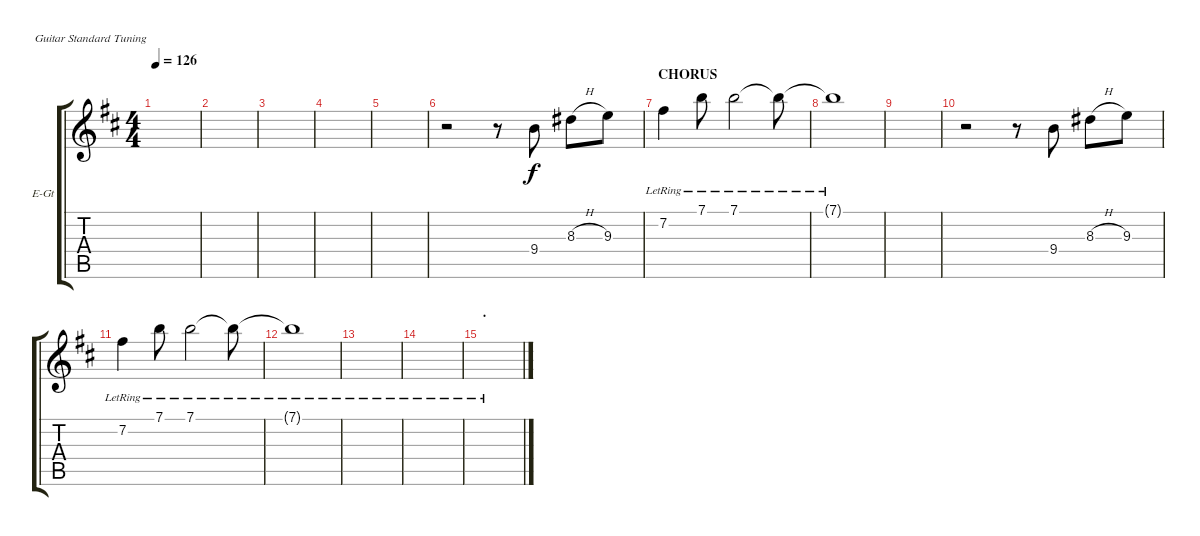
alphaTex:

\defaultSystemsLayout 4
\bracketExtendMode groupsimilarinstruments
\firstSystemTrackNameOrientation horizontal
\otherSystemsTrackNameOrientation horizontal
\track ("Electric Guitar" "E-Gt") {instrument overdrivenguitar}
\staff {score tabs}
\tuning (E4 B3 G3 D3 A2 E2)
\ts (4 4)
\tempo 126
\clef g2
\ks bminor
|
|
|
|
|
r.2 r.8 9.4.8 8.3{h}.8 9.3.8 |
\section ("" "CHORUS")
7.2{lr}.4 7.1{lr}.8 7.1{lr}.2 7.1{lr t}.8 |
7.1{lr t}.1 |
|
r.2 r.8 9.4.8 8.3{h}.8 9.3.8 |
7.2{lr}.4 7.1{lr}.8 7.1{lr}.2 7.1{lr t}.8 |
7.1{lr t}.1 |
|
|
\section ("" ".")
